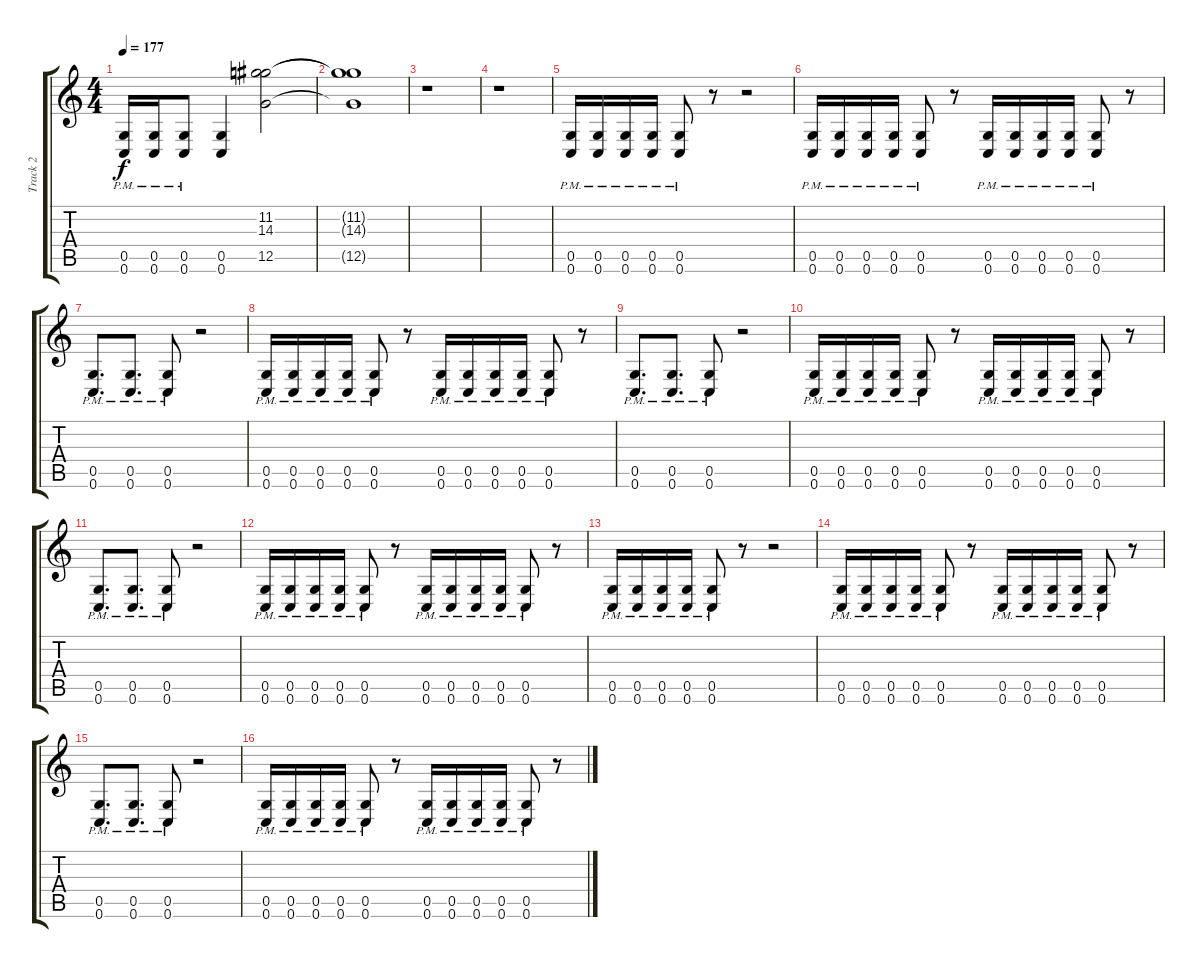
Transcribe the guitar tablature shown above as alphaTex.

\track ("Track 2" "Track 2") {instrument distortionguitar}
\staff {score tabs}
\tuning (D4 A3 F3 C3 G2 C2) {hide}
\ts (4 4)
\tempo 177
\clef g2
\ks c
(0.5{pm} 0.6{pm}).16{dy f} (0.5{pm} 0.6{pm}).16 (0.5{pm} 0.6{pm}).8 (0.5 0.6).4 (11.2 14.3 12.5).2 |
(11.2{t} 14.3{t} 12.5{t}).1 |
r.1 |
r.1 |
(0.5{pm} 0.6{pm}).16 (0.5{pm} 0.6{pm}).16 (0.5{pm} 0.6{pm}).16 (0.5{pm} 0.6{pm}).16 (0.5{pm} 0.6{pm}).8 r.8 r.2 |
(0.5{pm} 0.6{pm}).16 (0.5{pm} 0.6{pm}).16 (0.5{pm} 0.6{pm}).16 (0.5{pm} 0.6{pm}).16 (0.5{pm} 0.6{pm}).8 r.8 (0.5{pm} 0.6{pm}).16 (0.5{pm} 0.6{pm}).16 (0.5{pm} 0.6{pm}).16 (0.5{pm} 0.6{pm}).16 (0.5{pm} 0.6{pm}).8 r.8 |
(0.5{pm} 0.6{pm}).8{d} (0.5{pm} 0.6{pm}).8{d} (0.5{pm} 0.6{pm}).8 r.2 |
(0.5{pm} 0.6{pm}).16 (0.5{pm} 0.6{pm}).16 (0.5{pm} 0.6{pm}).16 (0.5{pm} 0.6{pm}).16 (0.5{pm} 0.6{pm}).8 r.8 (0.5{pm} 0.6{pm}).16 (0.5{pm} 0.6{pm}).16 (0.5{pm} 0.6{pm}).16 (0.5{pm} 0.6{pm}).16 (0.5{pm} 0.6{pm}).8 r.8 |
(0.5{pm} 0.6{pm}).8{d} (0.5{pm} 0.6{pm}).8{d} (0.5{pm} 0.6{pm}).8 r.2 |
(0.5{pm} 0.6{pm}).16 (0.5{pm} 0.6{pm}).16 (0.5{pm} 0.6{pm}).16 (0.5{pm} 0.6{pm}).16 (0.5{pm} 0.6{pm}).8 r.8 (0.5{pm} 0.6{pm}).16 (0.5{pm} 0.6{pm}).16 (0.5{pm} 0.6{pm}).16 (0.5{pm} 0.6{pm}).16 (0.5{pm} 0.6{pm}).8 r.8 |
(0.5{pm} 0.6{pm}).8{d} (0.5{pm} 0.6{pm}).8{d} (0.5{pm} 0.6{pm}).8 r.2 |
(0.5{pm} 0.6{pm}).16 (0.5{pm} 0.6{pm}).16 (0.5{pm} 0.6{pm}).16 (0.5{pm} 0.6{pm}).16 (0.5{pm} 0.6{pm}).8 r.8 (0.5{pm} 0.6{pm}).16 (0.5{pm} 0.6{pm}).16 (0.5{pm} 0.6{pm}).16 (0.5{pm} 0.6{pm}).16 (0.5{pm} 0.6{pm}).8 r.8 |
(0.5{pm} 0.6{pm}).16 (0.5{pm} 0.6{pm}).16 (0.5{pm} 0.6{pm}).16 (0.5{pm} 0.6{pm}).16 (0.5{pm} 0.6{pm}).8 r.8 r.2 |
(0.5{pm} 0.6{pm}).16 (0.5{pm} 0.6{pm}).16 (0.5{pm} 0.6{pm}).16 (0.5{pm} 0.6{pm}).16 (0.5{pm} 0.6{pm}).8 r.8 (0.5{pm} 0.6{pm}).16 (0.5{pm} 0.6{pm}).16 (0.5{pm} 0.6{pm}).16 (0.5{pm} 0.6{pm}).16 (0.5{pm} 0.6{pm}).8 r.8 |
(0.5{pm} 0.6{pm}).8{d} (0.5{pm} 0.6{pm}).8{d} (0.5{pm} 0.6{pm}).8 r.2 |
(0.5{pm} 0.6{pm}).16 (0.5{pm} 0.6{pm}).16 (0.5{pm} 0.6{pm}).16 (0.5{pm} 0.6{pm}).16 (0.5{pm} 0.6{pm}).8 r.8 (0.5{pm} 0.6{pm}).16 (0.5{pm} 0.6{pm}).16 (0.5{pm} 0.6{pm}).16 (0.5{pm} 0.6{pm}).16 (0.5{pm} 0.6{pm}).8 r.8
